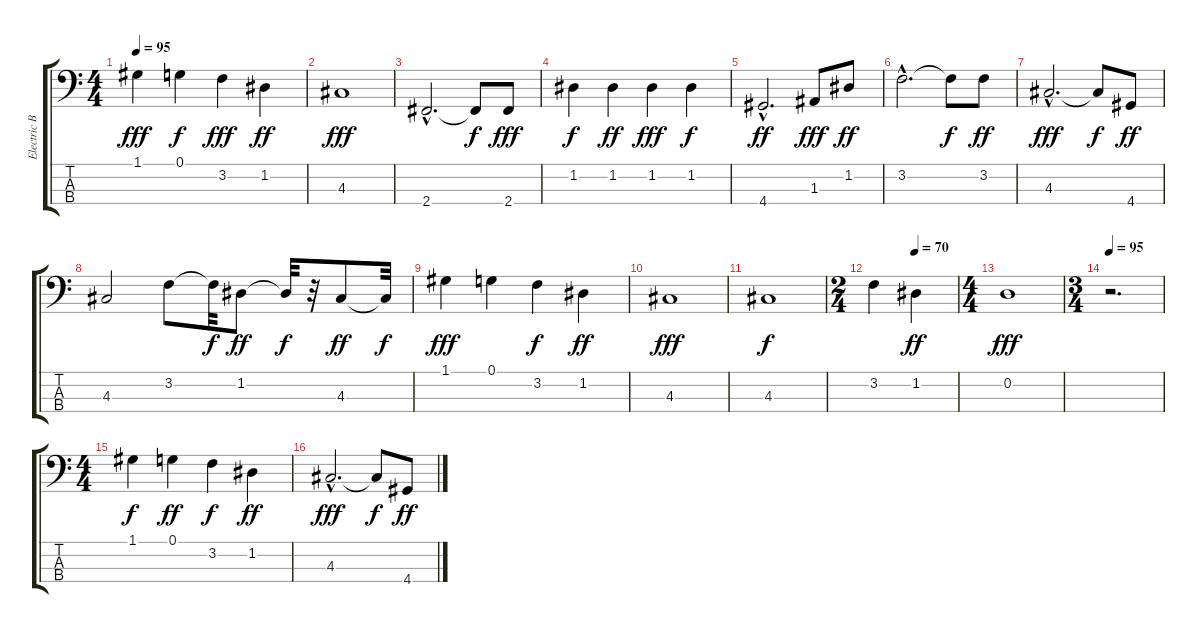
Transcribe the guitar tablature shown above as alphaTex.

\track ("Electric Bass" "Electric B") {instrument fretlessbass}
\staff {score tabs}
\tuning (G2 D2 A1 E1) {hide}
\ts (4 4)
\tempo 95
\clef f4
\ks c
1.1.4{dy fff} 0.1.4{dy f} 3.2.4{dy fff} 1.2.4{dy ff} |
4.3.1{dy fff} |
2.4{hac}.2{d} 2.4{t}.8{dy f} 2.4.8{dy fff} |
1.2.4{dy f} 1.2.4{dy ff} 1.2.4{dy fff} 1.2.4{dy f} |
4.4{hac}.2{d dy ff} 1.3.8{dy fff} 1.2.8{dy ff} |
3.2{hac}.2{d} 3.2{t}.8{dy f} 3.2.8{dy ff} |
4.3{hac}.2{d dy fff} 4.3{t}.8{dy f} 4.4.8{dy ff} |
4.3.2 3.2.8 3.2{t}.32{dy f} 1.2.8{dy ff} 1.2{t}.32{dy f} r.32 4.3.8{dy ff} 4.3{t}.32{dy f} |
1.1.4{dy fff} 0.1.4 3.2.4{dy f} 1.2.4{dy ff} |
4.3.1{dy fff} |
4.3.1{dy f} |
\ts (2 4)
\tempo (70 0.5)
3.2.4 1.2.4{dy ff} |
\ts (4 4)
0.2.1{dy fff} |
\ts (3 4)
\tempo 95
r.2{d} |
\ts (4 4)
1.1.4{dy f} 0.1.4{dy ff} 3.2.4{dy f} 1.2.4{dy ff} |
4.3{hac}.2{d dy fff} 4.3{t}.8{dy f} 4.4.8{dy ff}
